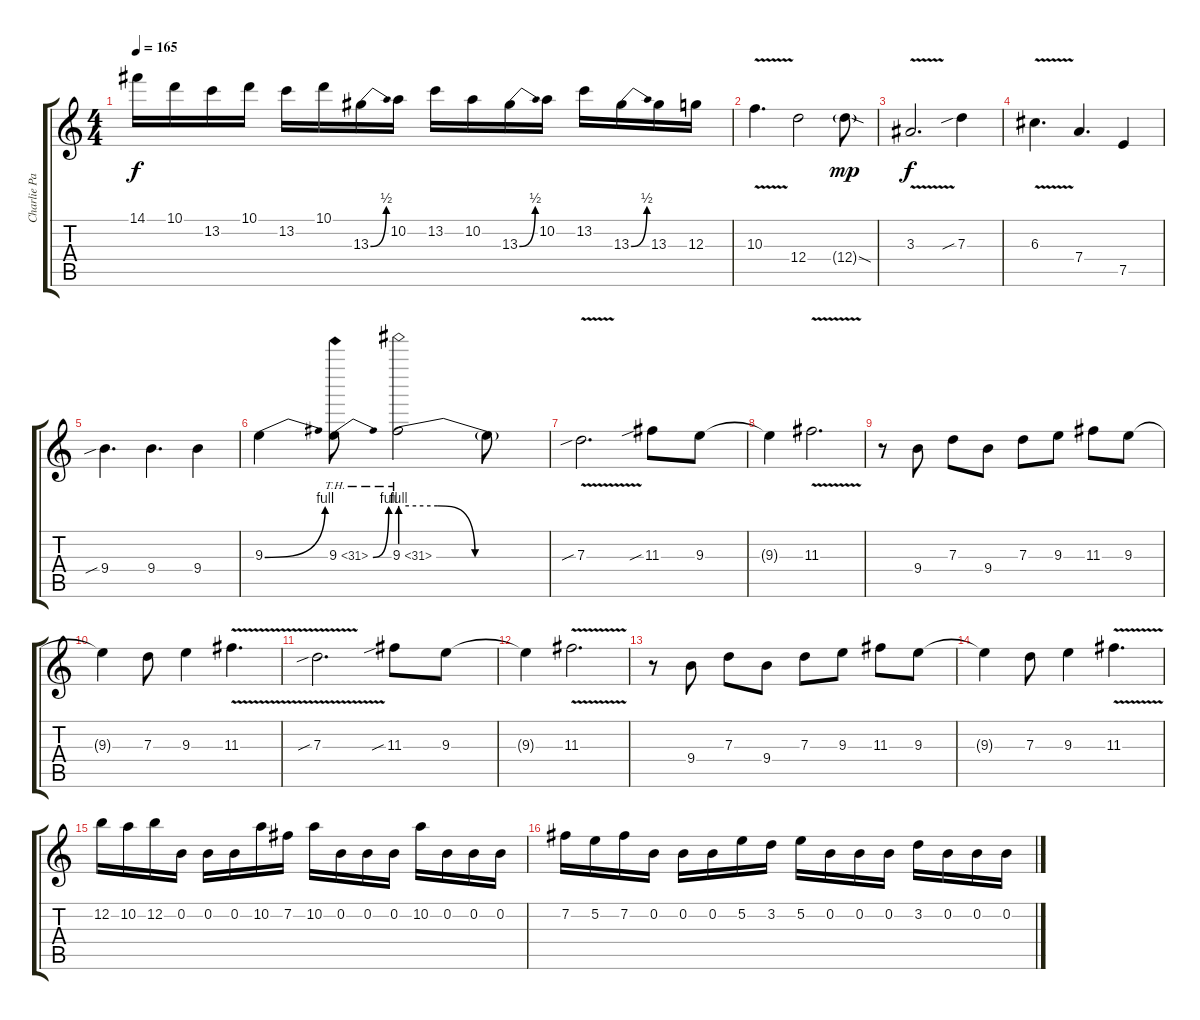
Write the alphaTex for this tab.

\track ("Charlie Parra Del Riego" "Charlie Pa") {instrument distortionguitar}
\staff {score tabs}
\tuning (E4 B3 G3 D3 A2 E2) {hide}
\ts (4 4)
\tempo 165
\clef g2
\ks c
14.1.16{dy f} 10.1.16 13.2.16 10.1.16 13.2.16 10.1.16 13.3{be (bend 0 0 60 2)}.16 10.2.16 13.2.16 10.2.16 13.3{be (bend 0 0 60 2)}.16 10.2.16 13.2.16 13.3{be (bend 0 0 60 2)}.16 13.3.16 12.3.16 |
10.3{v}.4{d} 12.4.2 12.4{sod g}.8{dy mp} |
3.3{v}.2{d dy f} 7.3{sib}.4 |
6.3{v}.4{d} 7.4.4{d} 7.5.4 |
9.4{sib}.4{d} 9.4.4{d} 9.4.4 |
9.3{be (bend 0 0 60 4)}.4 9.3{be (bend 0 0 60 4) th 22}.8 9.3{be (custom 0 4 15 4 30 0 60 0) th 22}.2 9.3{t}.8 |
7.3{v sib}.2{d} 11.3{sib}.8 9.3.8 |
9.3{t}.4 11.3{v}.2{d} |
r.8 9.4.8 7.3.8 9.4.8 7.3.8 9.3.8 11.3.8 9.3.8 |
9.3{t}.4 7.3.8 9.3.4 11.3{v}.4{d} |
7.3{v sib}.2{d} 11.3{sib}.8 9.3.8 |
9.3{t}.4 11.3{v}.2{d} |
r.8 9.4.8 7.3.8 9.4.8 7.3.8 9.3.8 11.3.8 9.3.8 |
9.3{t}.4 7.3.8 9.3.4 11.3{v}.4{d} |
12.2.16 10.2.16 12.2.16 0.2.16 0.2.16 0.2.16 10.2.16 7.2.16 10.2.16 0.2.16 0.2.16 0.2.16 10.2.16 0.2.16 0.2.16 0.2.16 |
7.2.16 5.2.16 7.2.16 0.2.16 0.2.16 0.2.16 5.2.16 3.2.16 5.2.16 0.2.16 0.2.16 0.2.16 3.2.16 0.2.16 0.2.16 0.2.16
